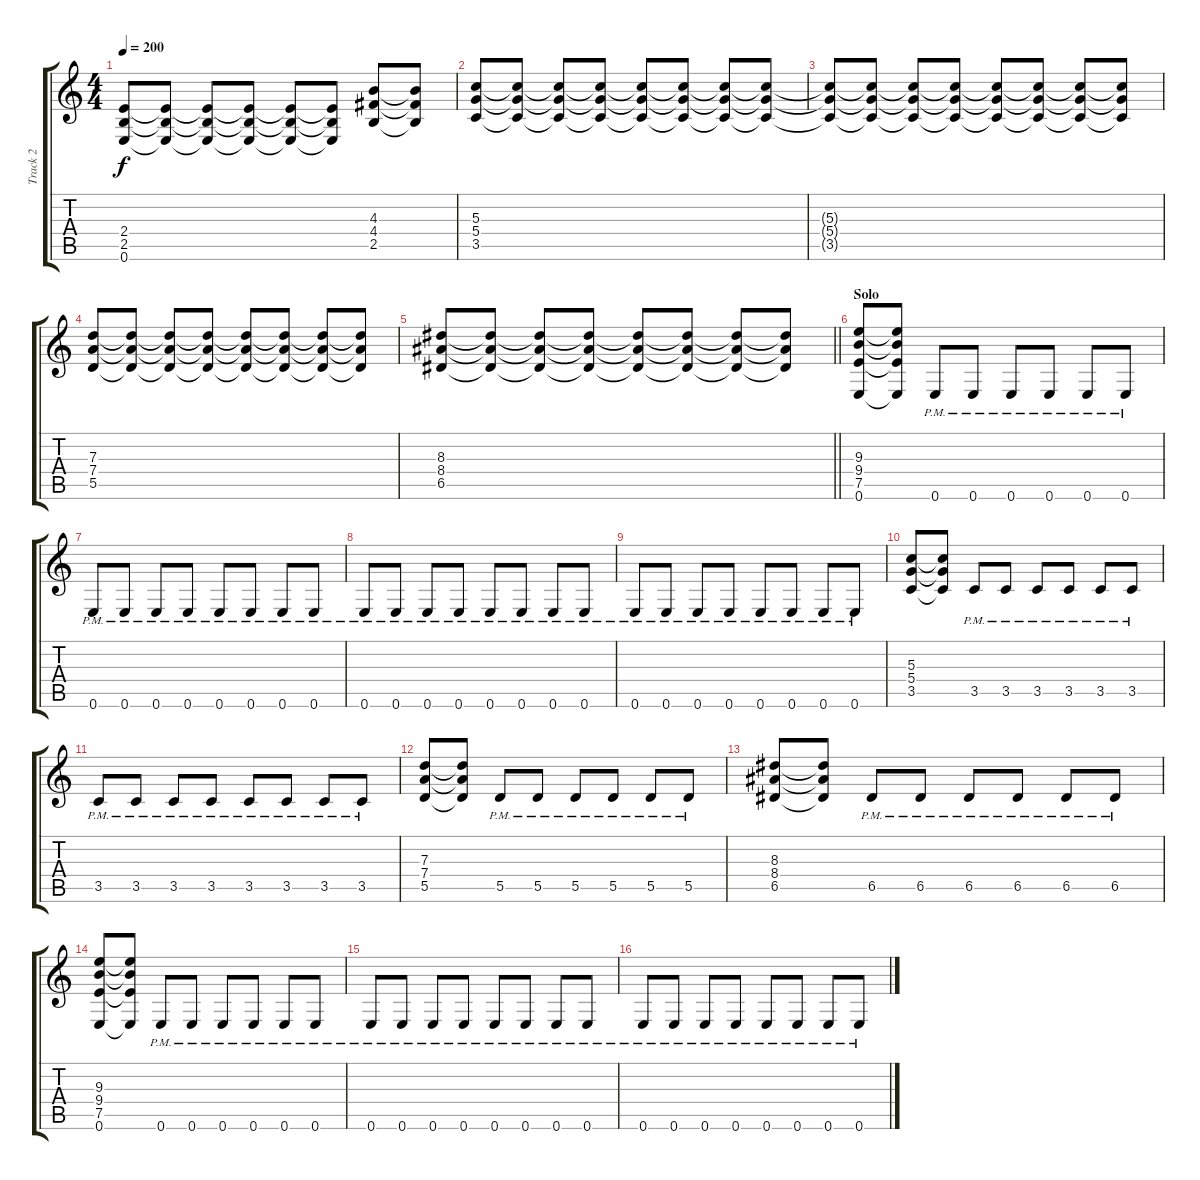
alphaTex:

\track ("Track 2" "Track 2") {instrument distortionguitar}
\staff {score tabs}
\tuning (E4 B3 G3 D3 A2 E2) {hide}
\ts (4 4)
\tempo 200
\clef g2
\ks c
(2.4{t} 2.5{t} 0.6{t}).8{dy f} (2.4{t} 2.5{t} 0.6{t}).8 (2.4{t} 2.5{t} 0.6{t}).8 (2.4{t} 2.5{t} 0.6{t}).8 (2.4{t} 2.5{t} 0.6{t}).8 (2.4{t} 2.5{t} 0.6{t}).8 (4.3 4.4 2.5).8 (4.3{t} 4.4{t} 2.5{t}).8 |
(5.3 5.4 3.5).8 (5.3{t} 5.4{t} 3.5{t}).8 (5.3{t} 5.4{t} 3.5{t}).8 (5.3{t} 5.4{t} 3.5{t}).8 (5.3{t} 5.4{t} 3.5{t}).8 (5.3{t} 5.4{t} 3.5{t}).8 (5.3{t} 5.4{t} 3.5{t}).8 (5.3{t} 5.4{t} 3.5{t}).8 |
(5.3{t} 5.4{t} 3.5{t}).8 (5.3{t} 5.4{t} 3.5{t}).8 (5.3{t} 5.4{t} 3.5{t}).8 (5.3{t} 5.4{t} 3.5{t}).8 (5.3{t} 5.4{t} 3.5{t}).8 (5.3{t} 5.4{t} 3.5{t}).8 (5.3{t} 5.4{t} 3.5{t}).8 (5.3{t} 5.4{t} 3.5{t}).8 |
(7.3 7.4 5.5).8 (7.3{t} 7.4{t} 5.5{t}).8 (7.3{t} 7.4{t} 5.5{t}).8 (7.3{t} 7.4{t} 5.5{t}).8 (7.3{t} 7.4{t} 5.5{t}).8 (7.3{t} 7.4{t} 5.5{t}).8 (7.3{t} 7.4{t} 5.5{t}).8 (7.3{t} 7.4{t} 5.5{t}).8 |
\barLineRight lightlight
(8.3 8.4 6.5).8 (8.3{t} 8.4{t} 6.5{t}).8 (8.3{t} 8.4{t} 6.5{t}).8 (8.3{t} 8.4{t} 6.5{t}).8 (8.3{t} 8.4{t} 6.5{t}).8 (8.3{t} 8.4{t} 6.5{t}).8 (8.3{t} 8.4{t} 6.5{t}).8 (8.3{t} 8.4{t} 6.5{t}).8 |
\section ("" "Solo")
(9.3 9.4 7.5 0.6).8 (9.3{t} 9.4{t} 7.5{t} 0.6{t}).8 0.6{pm}.8 0.6{pm}.8 0.6{pm}.8 0.6{pm}.8 0.6{pm}.8 0.6{pm}.8 |
0.6{pm}.8 0.6{pm}.8 0.6{pm}.8 0.6{pm}.8 0.6{pm}.8 0.6{pm}.8 0.6{pm}.8 0.6{pm}.8 |
0.6{pm}.8 0.6{pm}.8 0.6{pm}.8 0.6{pm}.8 0.6{pm}.8 0.6{pm}.8 0.6{pm}.8 0.6{pm}.8 |
0.6{pm}.8 0.6{pm}.8 0.6{pm}.8 0.6{pm}.8 0.6{pm}.8 0.6{pm}.8 0.6{pm}.8 0.6{pm}.8 |
(5.3 5.4 3.5).8 (5.3{t} 5.4{t} 3.5{t}).8 3.5{pm}.8 3.5{pm}.8 3.5{pm}.8 3.5{pm}.8 3.5{pm}.8 3.5{pm}.8 |
3.5{pm}.8 3.5{pm}.8 3.5{pm}.8 3.5{pm}.8 3.5{pm}.8 3.5{pm}.8 3.5{pm}.8 3.5{pm}.8 |
(7.3 7.4 5.5).8 (7.3{t} 7.4{t} 5.5{t}).8 5.5{pm}.8 5.5{pm}.8 5.5{pm}.8 5.5{pm}.8 5.5{pm}.8 5.5{pm}.8 |
(8.3 8.4 6.5).8 (8.3{t} 8.4{t} 6.5{t}).8 6.5{pm}.8 6.5{pm}.8 6.5{pm}.8 6.5{pm}.8 6.5{pm}.8 6.5{pm}.8 |
(9.3 9.4 7.5 0.6).8 (9.3{t} 9.4{t} 7.5{t} 0.6{t}).8 0.6{pm}.8 0.6{pm}.8 0.6{pm}.8 0.6{pm}.8 0.6{pm}.8 0.6{pm}.8 |
0.6{pm}.8 0.6{pm}.8 0.6{pm}.8 0.6{pm}.8 0.6{pm}.8 0.6{pm}.8 0.6{pm}.8 0.6{pm}.8 |
0.6{pm}.8 0.6{pm}.8 0.6{pm}.8 0.6{pm}.8 0.6{pm}.8 0.6{pm}.8 0.6{pm}.8 0.6{pm}.8
